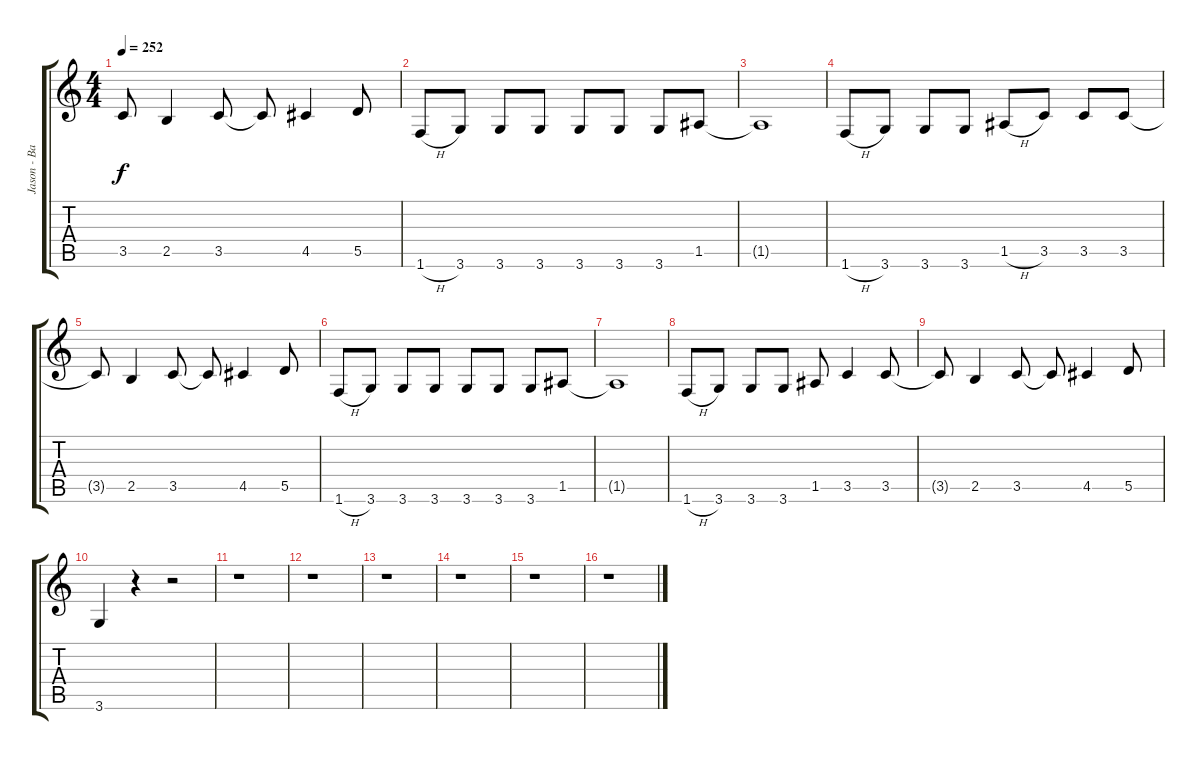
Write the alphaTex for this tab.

\track ("Jason - Bass" "Jason - Ba") {instrument electricbasspick}
\staff {score tabs}
\tuning (E4 B3 G3 D3 A2 E2) {hide}
\ts (4 4)
\tempo 252
\clef g2
\ks c
3.5{t}.8{dy f} 2.5.4 3.5.8 3.5{t}.8 4.5.4 5.5.8 |
1.6{h}.8 3.6.8 3.6.8 3.6.8 3.6.8 3.6.8 3.6.8 1.5.8 |
1.5{t}.1 |
1.6{h}.8 3.6.8 3.6.8 3.6.8 1.5{h}.8 3.5.8 3.5.8 3.5.8 |
3.5{t}.8 2.5.4 3.5.8 3.5{t}.8 4.5.4 5.5.8 |
1.6{h}.8 3.6.8 3.6.8 3.6.8 3.6.8 3.6.8 3.6.8 1.5.8 |
1.5{t}.1 |
1.6{h}.8 3.6.8 3.6.8 3.6.8 1.5.8 3.5.4 3.5.8 |
3.5{t}.8 2.5.4 3.5.8 3.5{t}.8 4.5.4 5.5.8 |
3.6.4 r.4 r.2 |
r.1 |
r.1 |
r.1 |
r.1 |
r.1 |
r.1
